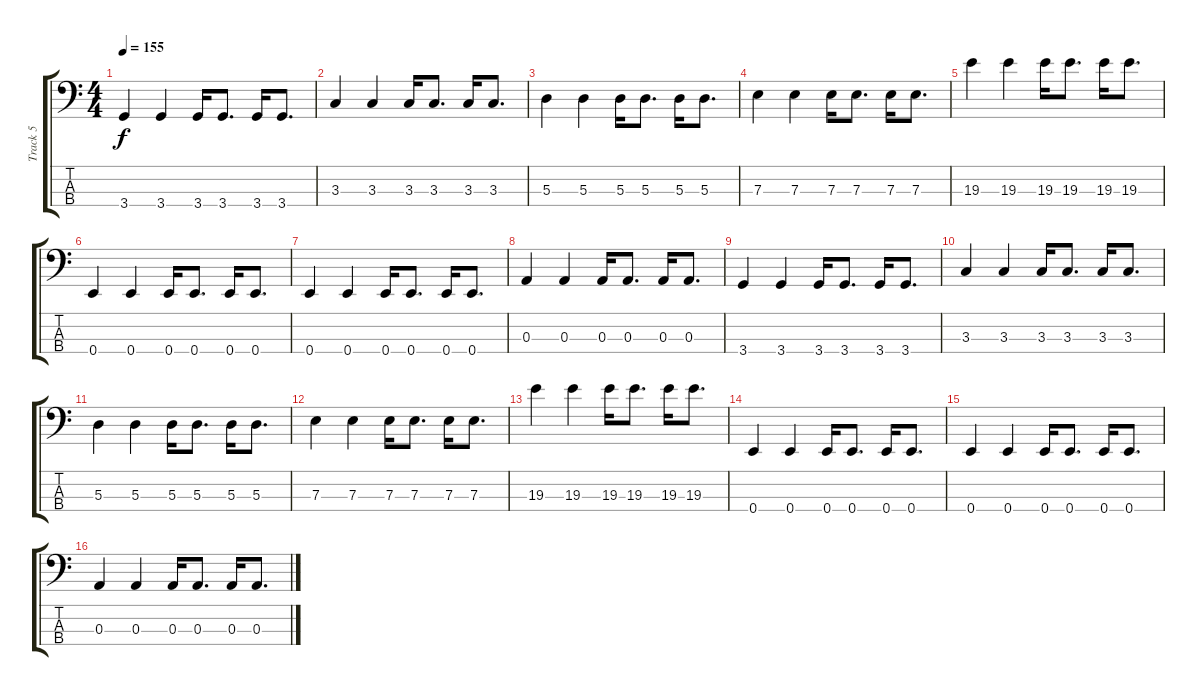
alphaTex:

\track ("Track 5" "Track 5") {instrument electricbassfinger}
\staff {score tabs}
\tuning (G2 D2 A1 E1) {hide}
\ts (4 4)
\tempo 155
\clef f4
\ks c
3.4.4{dy f} 3.4.4 3.4.16 3.4.8{d} 3.4.16 3.4.8{d} |
3.3.4 3.3.4 3.3.16 3.3.8{d} 3.3.16 3.3.8{d} |
5.3.4 5.3.4 5.3.16 5.3.8{d} 5.3.16 5.3.8{d} |
7.3.4 7.3.4 7.3.16 7.3.8{d} 7.3.16 7.3.8{d} |
19.3.4 19.3.4 19.3.16 19.3.8{d} 19.3.16 19.3.8{d} |
0.4.4{instrument electricbassfinger} 0.4.4 0.4.16 0.4.8{d} 0.4.16 0.4.8{d} |
0.4.4 0.4.4 0.4.16 0.4.8{d} 0.4.16 0.4.8{d} |
0.3.4 0.3.4 0.3.16 0.3.8{d} 0.3.16 0.3.8{d} |
3.4.4 3.4.4 3.4.16 3.4.8{d} 3.4.16 3.4.8{d} |
3.3.4 3.3.4 3.3.16 3.3.8{d} 3.3.16 3.3.8{d} |
5.3.4 5.3.4 5.3.16 5.3.8{d} 5.3.16 5.3.8{d} |
7.3.4 7.3.4 7.3.16 7.3.8{d} 7.3.16 7.3.8{d} |
19.3.4 19.3.4 19.3.16 19.3.8{d} 19.3.16 19.3.8{d} |
0.4.4 0.4.4 0.4.16 0.4.8{d} 0.4.16 0.4.8{d} |
0.4.4 0.4.4 0.4.16 0.4.8{d} 0.4.16 0.4.8{d} |
0.3.4 0.3.4 0.3.16 0.3.8{d} 0.3.16 0.3.8{d}
